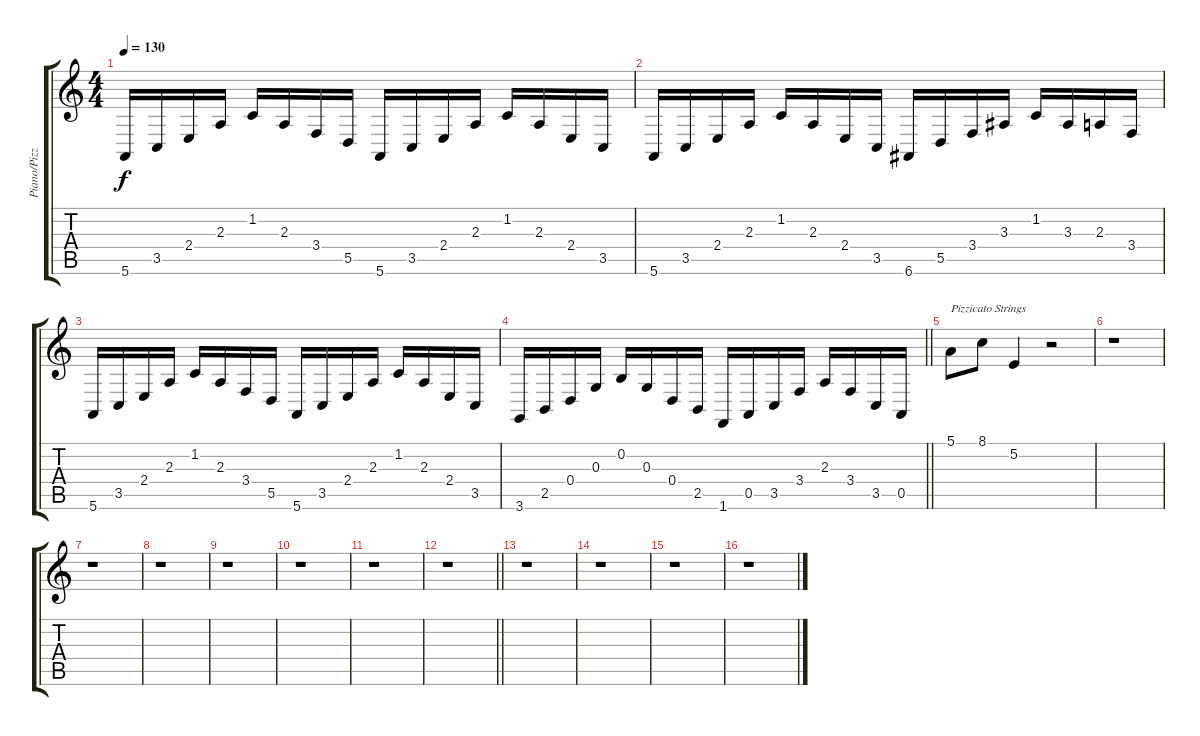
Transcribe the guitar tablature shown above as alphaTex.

\track ("Piano/Pizzicato" "Piano/Pizz") {instrument acousticgrandpiano}
\staff {score tabs}
\tuning (E4 B3 G3 D3 A2 E2) {hide}
\ts (4 4)
\tempo 130
\clef g2
\ks c
5.6.16{dy f} 3.5.16 2.4.16 2.3.16 1.2.16 2.3.16 3.4.16 5.5.16 5.6.16 3.5.16 2.4.16 2.3.16 1.2.16 2.3.16 2.4.16 3.5.16 |
5.6.16 3.5.16 2.4.16 2.3.16 1.2.16 2.3.16 2.4.16 3.5.16 6.6.16 5.5.16 3.4.16 3.3.16 1.2.16 3.3.16 2.3.16 3.4.16 |
5.6.16 3.5.16 2.4.16 2.3.16 1.2.16 2.3.16 3.4.16 5.5.16 5.6.16 3.5.16 2.4.16 2.3.16 1.2.16 2.3.16 2.4.16 3.5.16 |
\barLineRight lightlight
3.6.16 2.5.16 0.4.16 0.3.16 0.2.16 0.3.16 0.4.16 2.5.16 1.6.16 0.5.16 3.5.16 3.4.16 2.3.16 3.4.16 3.5.16 0.5.16 |
5.1.8{txt "Pizzicato Strings" volume 12 instrument pizzicatostrings} 8.1.8 5.2.4 r.2 |
r.1 |
r.1 |
r.1 |
r.1 |
r.1 |
r.1 |
\barLineRight lightlight
r.1 |
r.1 |
r.1 |
r.1 |
r.1
